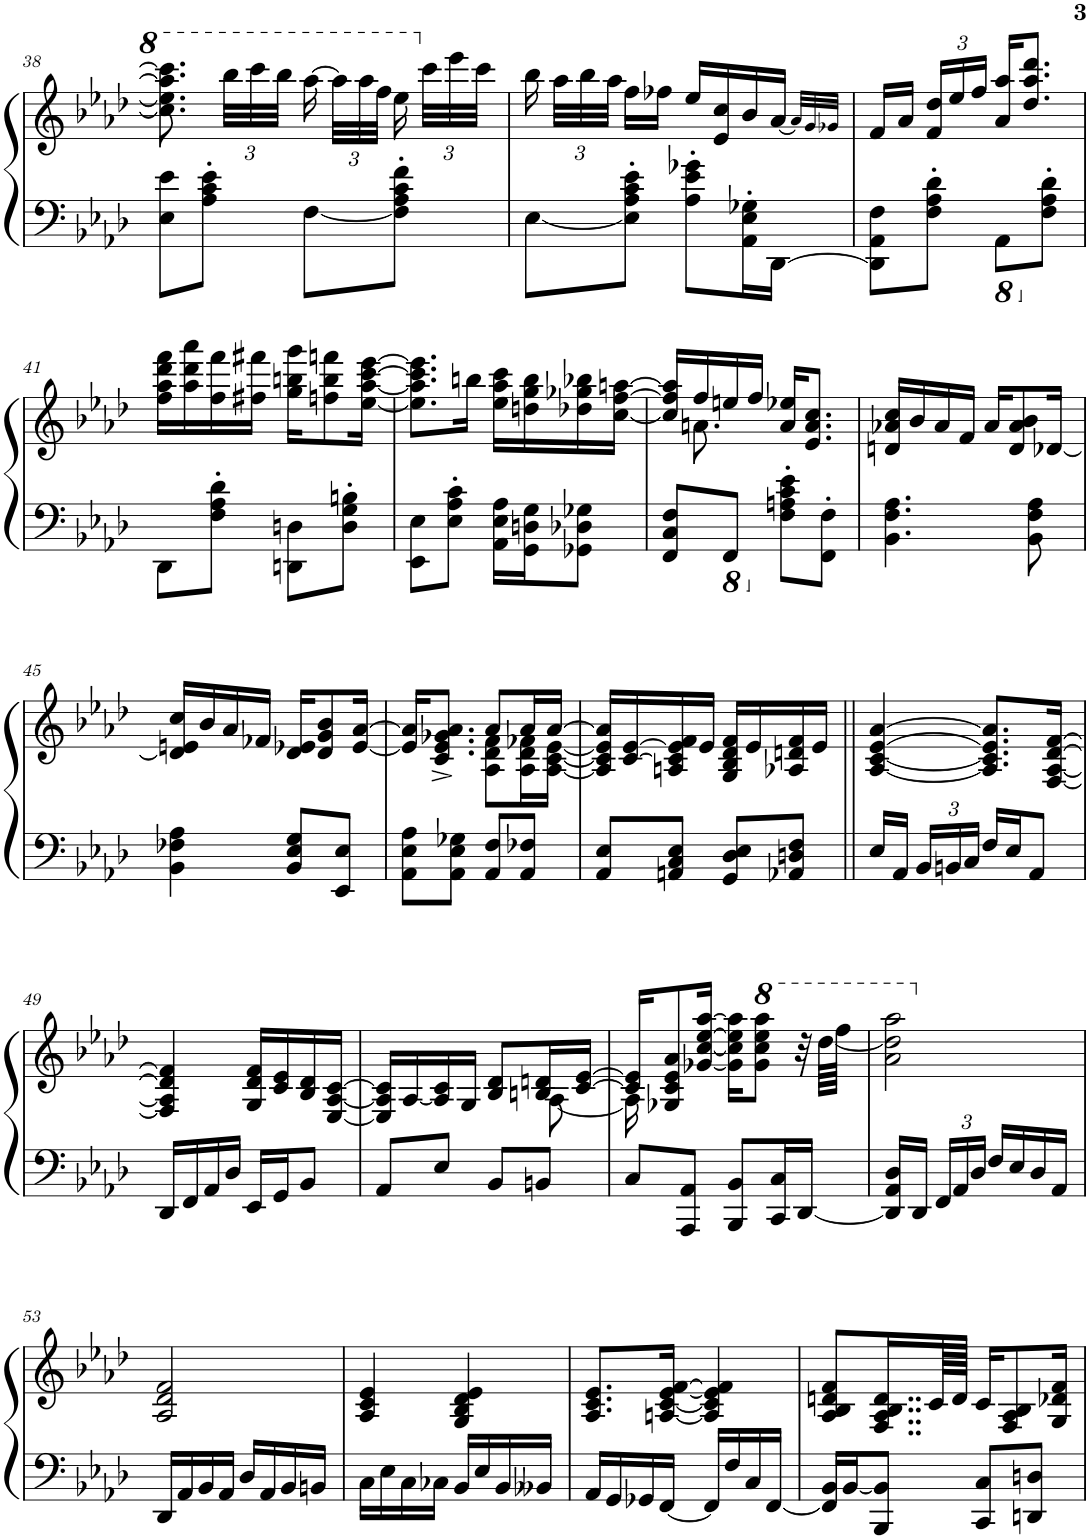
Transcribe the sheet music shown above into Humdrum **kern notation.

**kern	**kern
*part1	*part1
*staff2	*staff1
*I"Piano	*
*I'Pno.	*
!!LO:PB:g=z
*clefF4	*clefG2
*k[b-e-a-d-]	*k[b-e-a-d-]
*M2/4	*M2/4
=38	=38
8E-\ 8e-\L	8.ccc\] 8.eee-\] 8.aaa-\] 8.cccc\]
8A-\' 8c\' 8e-\'J	.
*	*Xbrackettup
.	48bbb-\LLL
.	48cccc\
.	48bbb-\JJJ
[<8F\L	[16aaa-\
.	48aaa-\LLL]
.	48aaa-\
.	48fff\JJJ
8F\]' 8A-\' 8c\' 8f\'J	16eee-\
.	48ccc\LLL
.	48eee-\
.	48ccc\JJJ
=39	=39
[<8E-\L	16bb-\
.	48aa-\LLL
.	48bb-\
.	48aa-\JJJ
8E-\]' 8A-\' 8c\' 8e-\'J	16ff\LL
.	16ff-X\JJ
8A-\' 8e-\' 8g-X\'L	16ee-/LL
.	16e-/ 16cc/
16AA-\' 16E-\' 16G-X\'L	16b-/
[16DD-\JJ	[16a-/JJ
.	32qa-/LLL]
.	32qg/
.	32qg-X/JJJ
=40	=40
8DD-\] 8AA-\ 8F\L	16f/LL
.	16a-/JJ
8F\' 8A-\' 8d-\'J	24f/ 24dd-/LL
.	24ee-/
.	24ff/JJ
*8ba	*
8AAA-\L	16a-/ 16aa-/KL
.	8.dd-/ 8.aa-/ 8.ddd-/J
*X8ba	*
8F\' 8A-\' 8d-\'J	.
!!LO:LB:g=z
=41	=41
8DD-\L	16ff\ 16aa-\ 16ddd-\ 16fff\LL
.	16aa-\ 16ddd-\ 16aaa-\
8F\' 8A-\' 8d-\'J	16ff\ 16fff\
.	16ff#X\ 16fff#X\JJ
8DDn\ 8Dn\L	16gg\ 16bbn\ 16ggg\KL
.	8ffn\ 8bb\ 8fffn\
8D\' 8G\' 8Bn\'J	.
.	[16ee-\ [16aa-\ [16ccc\ [16eee-\Jk
=42	=42
8EE-\ 8E-\L	8.ee-\] 8.aa-\] 8.ccc\] 8.eee-\]L
8E-\' 8A-\' 8c\'J	.
.	16bbn\Jk
16AA-\ 16E-\ 16A-\LL	16ee-\ 16aa-\ 16ccc\LL
16GG\ 16Dn\ 16G\J	16ddn\ 16gg\ 16bb\
8GG-X\ 8D-X\ 8G-X\J	16dd-X\ 16gg-X\ 16bb-X\
.	[16cc\ [16ff\ [16aan\JJ
=43	=43
*	*^
8FF/ 8C/ 8F/L	16cc/] 16ff/] 16aa/]LL	16ryy
.	16ff/	8.an\
*8ba	*	*
8FFF/J	16een/	.
.	16ff/JJ	.
*X8ba	*	*
8F\' 8An\' 8c\' 8e-\'L	16a/ 16ee-X/KL	4ryy
.	8.e-/ 8.a/ 8.cc/J	.
8FF\' 8F\'J	.	.
*	*v	*v
=44	=44
4.BB-\ 4.F\ 4.A-\	16dn/ 16a-X/ 16cc/LL
.	16b-/
.	16a-/
.	16f/JJ
.	16a-/KL
.	8d/ 8a-/ 8b-/
8BB-\ 8F\ 8A-\	.
.	[16d-X/Jk
!!LO:LB:g=z
=45	=45
4BB-\ 4F-X\ 4A-\	16d-/] 16en/ 16cc/LL
.	16b-/
.	16a-/
.	16f-X/JJ
8BB-/ 8E-/ 8G/L	16d-/ 16e-X/KL
.	8d-/ 8g/ 8b-/
8EE-/ 8E-/J	.
.	[16e-/ [16a-/Jk
=46	=46
*	*^
8AA-\ 8E-\ 8A-\L	16e-/] 16a-/]KL	4ryy
.	8.c/^ 8.e-/^ 8.g-X/^ 8.a-/^J	.
8AA-\ 8E-\ 8G-X\J	.	.
8AA-/ 8F/L	8A-\ 8d-\ 8f\L	8a-/L
8AA-/ 8F-X/J	16A-\ 16d-\ 16f-X\L	16a-/L
.	[16A-\ [16c\ [16e-\JJ	[16a-/JJ
*	*v	*v
=47	=47
8AA-/ 8E-/L	16A-/] 16c/] 16e-/] 16a-/]LL
.	[>16c/ [>16e-/
8AAn/ 8C/ 8E-/J	16An/ 16c/] 16e-/] 16f/
.	16e-/JJ
8GG/ 8D-/ 8E-/L	16G/ 16B-/ 16d-/ 16f/LL
.	16e-/
8AA-X/ 8Dn/ 8F/J	16A-X/ 16dn/ 16f/
.	16e-/JJ
=48||	=48||
16E-/LL	[4A-/ [4c/ [4e-/ [4a-/
16AA-/JJ	.
*Xbrackettup	*
24BB-/LL	.
24BBn/	.
24C/JJ	.
16F/LL	8.A-/] 8.c/] 8.e-/] 8.a-/]L
16E-/J	.
8AA-/J	.
.	[16F/ [16A-/ [16d-/ [16f/Jk
!!LO:LB:g=z
=49	=49
16DD-/LL	4F/] 4A-/] 4d-/] 4f/]
16FF/	.
16AA-/	.
16D-/JJ	.
16EE-/LL	16G/ 16d-/ 16f/LL
16GG/J	16c/ 16e-/
8BB-/J	16B-/ 16d-/
.	[16E-/ [16A-/ [16c/JJ
=50	=50
*	*^
8AA-/L	16E-/] 16A-/] 16c/]LL	4.ryy
.	[16A-/	.
8E-/J	16A-/] 16c/	.
.	16G/JJ	.
8BB-/L	8B-/ 8d-/L	.
8BBn/J	16Bn/ 16dn/L	[8A-\
.	[16c/ [16e-/JJ	.
=51	=51	=51
8C/L	16c/] 16e-/]KL	16A-\]
.	8G-X/ 8c/ 8e-/ 8a-/	4..ryy
8AAA-/ 8AA-/J	.	.
.	[16g-X/ [16cc/ [16ee-/ [16aa-/Jk	.
8BBB-/ 8BB-/L	16g-\] 16cc\] 16ee-\] 16aa-\]KL	.
*	*8va	*
.	8gg-\ 8ccc\ 8eee-\ 8aaa-\J	.
16CC/ 16C/L	.	.
[16DD-/JJ	32r	.
.	[<64ddd-\LLLL	.
.	64fff\JJJJ	.
*	*v	*v
=52	=52
16DD-/] 16AA-/ 16D-/LL	2aa-\ 2ddd-\] 2aaa-\
16DD-/JJ	.
24FF/LL	.
24AA-/	.
24D-/JJ	.
16F/LL	.
16E-/	.
16D-/	.
16AA-/JJ	.
!!LO:LB:g=z
=53	=53
*	*X8va
16DD-/LL	2A-/ 2d-/ 2f/
16AA-/	.
16BB-/	.
16AA-/JJ	.
16D-/LL	.
16AA-/	.
16BB-/	.
16BBn/JJ	.
=54	=54
16C\LL	4A-/ 4c/ 4e-/
16E-\	.
16C\	.
16C-X\JJ	.
16BB-/LL	4G/ 4B-/ 4d-/ 4e-/
16E-/	.
16BB-/	.
16BB--X/JJ	.
=55	=55
16AA-/LL	8.A-/ 8.c/ 8.e-/L
16GG/	.
16GG-X/	.
[16FF/JJ	[16An/ [16c/ [16e-/ [16f/Jk
16FF/LL]	4A/] 4c/] 4e-/] 4f/]
16F/	.
16C/	.
[16FF/JJ	.
=56	=56
16FF/] 16BB-/LL	8A-/ 8B-/ 8dn/ 8f/L
[16BB-/J	.
8BBB-/ 8BB-/]J	16..F/ 16..A-/ 16..B-/ 16..d/L
.	128c/LLL
.	128d/JJJJJ
8CC/ 8C/L	16c/KL
.	8F/ 8A-/ 8B-/
8DDn/ 8Dn/J	.
.	16G/ 16d-X/ 16f/Jk
=	=
*-	*-
